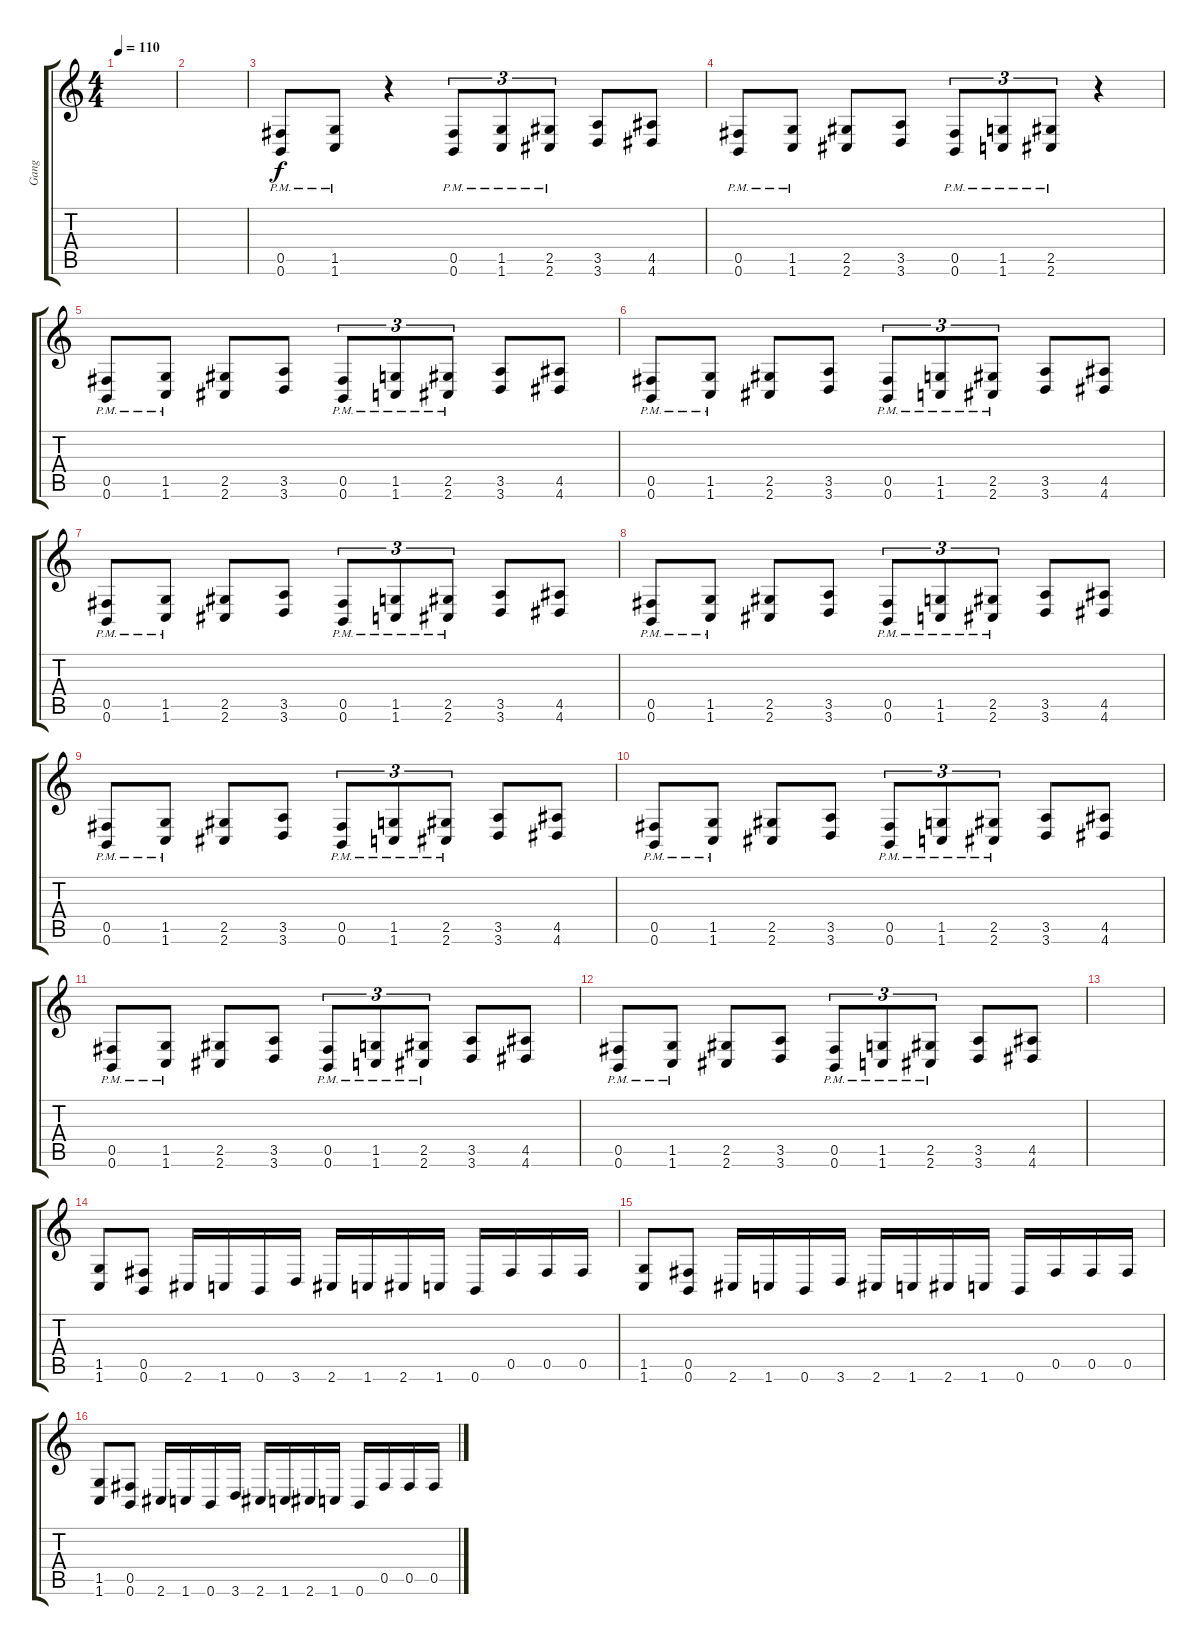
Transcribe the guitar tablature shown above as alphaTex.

\track ("Gang" "Gang") {instrument distortionguitar}
\staff {score tabs}
\tuning (Db4 Ab3 E3 B2 Gb2 B1) {hide}
\ts (4 4)
\tempo 110
\clef g2
\ks c
|
|
(0.5{pm} 0.6).8 (1.5{pm} 1.6).8 r.4 (0.5{pm} 0.6).8{tu (3 2)} (1.5{pm} 1.6).8{tu (3 2)} (2.5{pm} 2.6).8{tu (3 2)} (3.5 3.6).8 (4.5 4.6).8 |
(0.5{pm} 0.6).8 (1.5{pm} 1.6).8 (2.5 2.6).8 (3.5 3.6).8 (0.5{pm} 0.6).8{tu (3 2)} (1.5{pm} 1.6).8{tu (3 2)} (2.5{pm} 2.6).8{tu (3 2)} r.4 |
(0.5{pm} 0.6).8 (1.5{pm} 1.6).8 (2.5 2.6).8 (3.5 3.6).8 (0.5{pm} 0.6).8{tu (3 2)} (1.5{pm} 1.6).8{tu (3 2)} (2.5{pm} 2.6).8{tu (3 2)} (3.5 3.6).8 (4.5 4.6).8 |
(0.5{pm} 0.6).8 (1.5{pm} 1.6).8 (2.5 2.6).8 (3.5 3.6).8 (0.5{pm} 0.6).8{tu (3 2)} (1.5{pm} 1.6).8{tu (3 2)} (2.5{pm} 2.6).8{tu (3 2)} (3.5 3.6).8 (4.5 4.6).8 |
(0.5{pm} 0.6).8 (1.5{pm} 1.6).8 (2.5 2.6).8 (3.5 3.6).8 (0.5{pm} 0.6).8{tu (3 2)} (1.5{pm} 1.6).8{tu (3 2)} (2.5{pm} 2.6).8{tu (3 2)} (3.5 3.6).8 (4.5 4.6).8 |
(0.5{pm} 0.6).8 (1.5{pm} 1.6).8 (2.5 2.6).8 (3.5 3.6).8 (0.5{pm} 0.6).8{tu (3 2)} (1.5{pm} 1.6).8{tu (3 2)} (2.5{pm} 2.6).8{tu (3 2)} (3.5 3.6).8 (4.5 4.6).8 |
(0.5{pm} 0.6).8 (1.5{pm} 1.6).8 (2.5 2.6).8 (3.5 3.6).8 (0.5{pm} 0.6).8{tu (3 2)} (1.5{pm} 1.6).8{tu (3 2)} (2.5{pm} 2.6).8{tu (3 2)} (3.5 3.6).8 (4.5 4.6).8 |
(0.5{pm} 0.6).8 (1.5{pm} 1.6).8 (2.5 2.6).8 (3.5 3.6).8 (0.5{pm} 0.6).8{tu (3 2)} (1.5{pm} 1.6).8{tu (3 2)} (2.5{pm} 2.6).8{tu (3 2)} (3.5 3.6).8 (4.5 4.6).8 |
(0.5{pm} 0.6).8 (1.5{pm} 1.6).8 (2.5 2.6).8 (3.5 3.6).8 (0.5{pm} 0.6).8{tu (3 2)} (1.5{pm} 1.6).8{tu (3 2)} (2.5{pm} 2.6).8{tu (3 2)} (3.5 3.6).8 (4.5 4.6).8 |
(0.5{pm} 0.6).8 (1.5{pm} 1.6).8 (2.5 2.6).8 (3.5 3.6).8 (0.5{pm} 0.6).8{tu (3 2)} (1.5{pm} 1.6).8{tu (3 2)} (2.5{pm} 2.6).8{tu (3 2)} (3.5 3.6).8 (4.5 4.6).8 |
|
(1.5 1.6).8 (0.5 0.6).8 2.6.16 1.6.16 0.6.16 3.6.16 2.6.16 1.6.16 2.6.16 1.6.16 0.6.16 0.5.16 0.5.16 0.5.16 |
(1.5 1.6).8 (0.5 0.6).8 2.6.16 1.6.16 0.6.16 3.6.16 2.6.16 1.6.16 2.6.16 1.6.16 0.6.16 0.5.16 0.5.16 0.5.16 |
(1.5 1.6).8 (0.5 0.6).8 2.6.16 1.6.16 0.6.16 3.6.16 2.6.16 1.6.16 2.6.16 1.6.16 0.6.16 0.5.16 0.5.16 0.5.16
